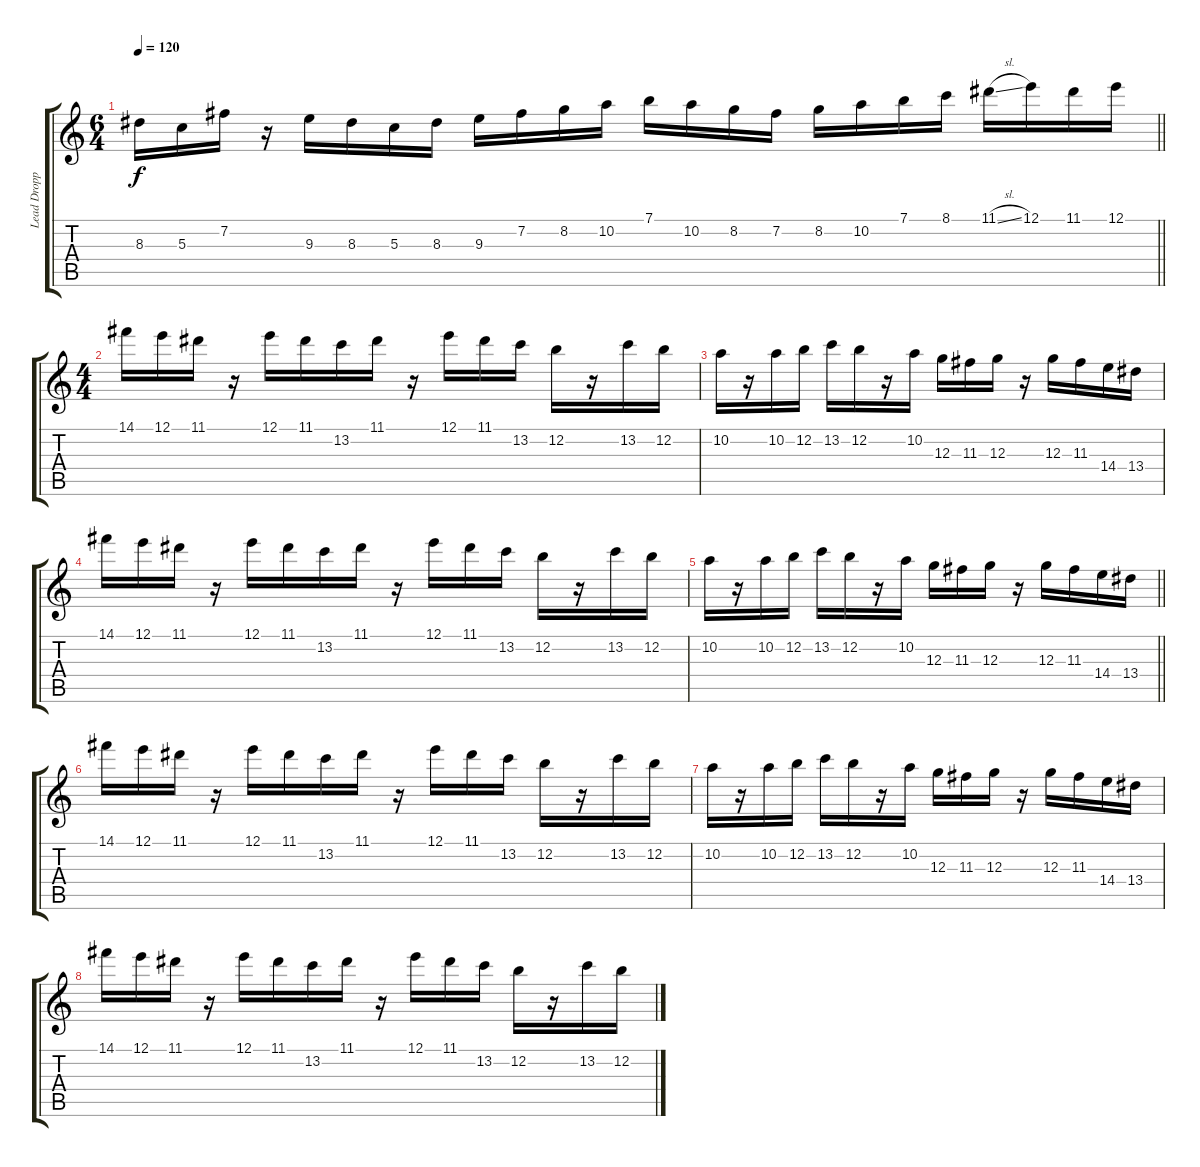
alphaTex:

\track ("Lead Dropped D " "Lead Dropp") {instrument distortionguitar}
\staff {score tabs}
\tuning (E4 B3 G3 D3 A2 D2) {hide}
\ts (6 4)
\tempo 120
\clef g2
\barLineRight lightlight
\ks c
8.3.16{dy f} 5.3.16 7.2.16 r.16 9.3.16 8.3.16 5.3.16 8.3.16 9.3.16 7.2.16 8.2.16 10.2.16 7.1.16 10.2.16 8.2.16 7.2.16 8.2.16 10.2.16 7.1.16 8.1.16 11.1{sl}.16 12.1.16 11.1.16 12.1.16 |
\ts (4 4)
\section ("" "")
14.1.16 12.1.16 11.1.16 r.16 12.1.16 11.1.16 13.2.16 11.1.16 r.16 12.1.16 11.1.16 13.2.16 12.2.16 r.16 13.2.16 12.2.16 |
10.2.16 r.16 10.2.16 12.2.16 13.2.16 12.2.16 r.16 10.2.16 12.3.16 11.3.16 12.3.16 r.16 12.3.16 11.3.16 14.4.16 13.4.16 |
14.1.16 12.1.16 11.1.16 r.16 12.1.16 11.1.16 13.2.16 11.1.16 r.16 12.1.16 11.1.16 13.2.16 12.2.16 r.16 13.2.16 12.2.16 |
\barLineRight lightlight
10.2.16 r.16 10.2.16 12.2.16 13.2.16 12.2.16 r.16 10.2.16 12.3.16 11.3.16 12.3.16 r.16 12.3.16 11.3.16 14.4.16 13.4.16 |
14.1.16 12.1.16 11.1.16 r.16 12.1.16 11.1.16 13.2.16 11.1.16 r.16 12.1.16 11.1.16 13.2.16 12.2.16 r.16 13.2.16 12.2.16 |
10.2.16 r.16 10.2.16 12.2.16 13.2.16 12.2.16 r.16 10.2.16 12.3.16 11.3.16 12.3.16 r.16 12.3.16 11.3.16 14.4.16 13.4.16 |
14.1.16 12.1.16 11.1.16 r.16 12.1.16 11.1.16 13.2.16 11.1.16 r.16 12.1.16 11.1.16 13.2.16 12.2.16 r.16 13.2.16 12.2.16
